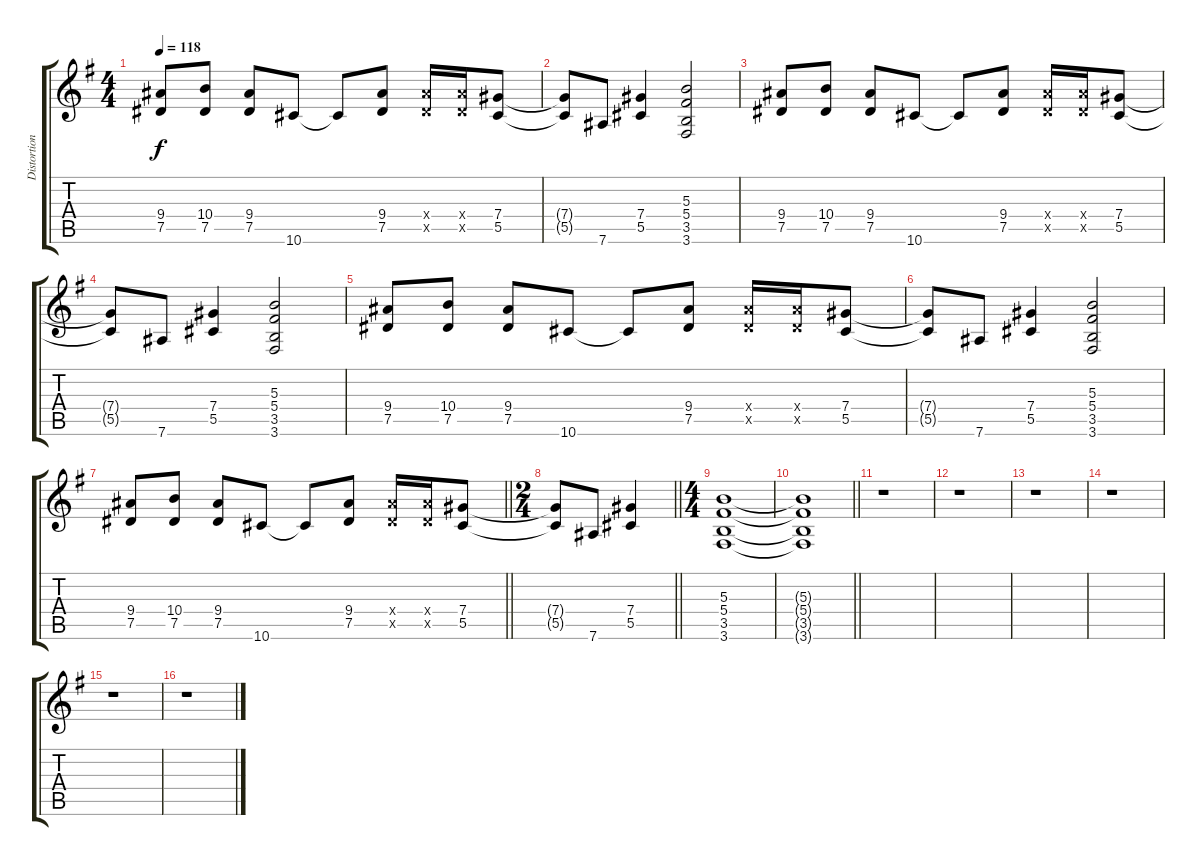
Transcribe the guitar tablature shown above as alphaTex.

\track ("Distortion" "Distortion") {instrument distortionguitar}
\staff {score tabs}
\tuning (Eb4 Bb3 Gb3 Db3 Ab2 Eb2) {hide}
\ts (4 4)
\tempo 118
\clef g2
\ks g
(9.4 7.5).8{dy f instrument distortionguitar} (10.4 7.5).8 (9.4 7.5).8 10.6.8 10.6{t}.8 (9.4 7.5).8 (9.4{x} 7.5{x}).16 (9.4{x} 7.5{x}).16 (7.4 5.5).8 |
(7.4{t} 5.5{t}).8 7.6.8 (7.4 5.5).4 (5.3 5.4 3.5 3.6).2 |
(9.4 7.5).8 (10.4 7.5).8 (9.4 7.5).8 10.6.8 10.6{t}.8 (9.4 7.5).8 (9.4{x} 7.5{x}).16 (9.4{x} 7.5{x}).16 (7.4 5.5).8 |
(7.4{t} 5.5{t}).8 7.6.8 (7.4 5.5).4 (5.3 5.4 3.5 3.6).2 |
(9.4 7.5).8 (10.4 7.5).8 (9.4 7.5).8 10.6.8 10.6{t}.8 (9.4 7.5).8 (9.4{x} 7.5{x}).16 (9.4{x} 7.5{x}).16 (7.4 5.5).8 |
(7.4{t} 5.5{t}).8 7.6.8 (7.4 5.5).4 (5.3 5.4 3.5 3.6).2 |
\barLineRight lightlight
(9.4 7.5).8 (10.4 7.5).8 (9.4 7.5).8 10.6.8 10.6{t}.8 (9.4 7.5).8 (9.4{x} 7.5{x}).16 (9.4{x} 7.5{x}).16 (7.4 5.5).8 |
\ts (2 4)
\barLineRight lightlight
(7.4{t} 5.5{t}).8 7.6.8 (7.4 5.5).4 |
\ts (4 4)
(5.3 5.4 3.5 3.6).1 |
\barLineRight lightlight
(5.3{t} 5.4{t} 3.5{t} 3.6{t}).1 |
\section ("" " ")
r.1 |
r.1 |
r.1 |
r.1 |
r.1 |
r.1
